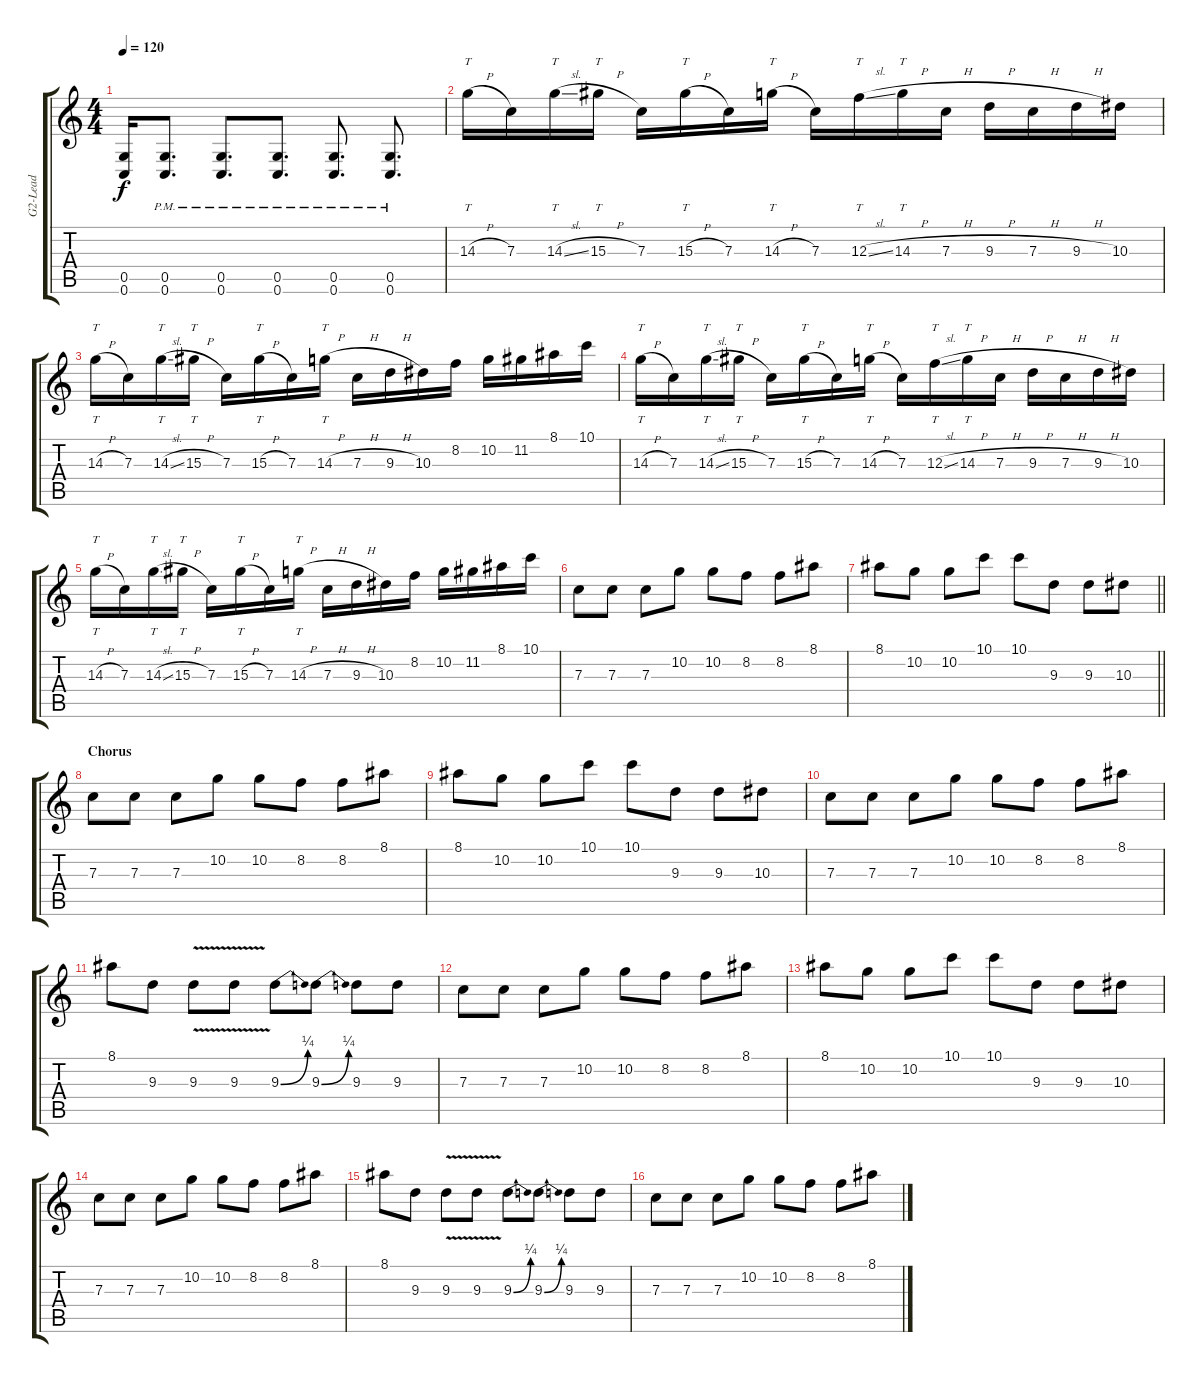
\track ("G2-Lead" "G2-Lead") {instrument distortionguitar}
\staff {score tabs}
\tuning (D4 A3 F3 C3 G2 C2) {hide}
\ts (4 4)
\tempo 120
\clef g2
\ks c
(0.5{t} 0.6{t}).16{dy f} (0.5{pm} 0.6{pm}).8{d} (0.5{pm} 0.6{pm}).8{d} (0.5{pm} 0.6{pm}).8{d} (0.5{pm} 0.6{pm}).8{d} (0.5{pm} 0.6{pm}).8{d} |
14.3{h}.16{tt} 7.3.16 14.3{sl}.16{tt} 15.3{h}.16{tt} 7.3.16 15.3{h}.16{tt} 7.3.16 14.3{h}.16{tt} 7.3.16 12.3{sl}.16{tt} 14.3{h}.16{tt} 7.3{h}.16 9.3{h}.16 7.3{h}.16 9.3{h}.16 10.3.16 |
14.3{h}.16{tt} 7.3.16 14.3{sl}.16{tt} 15.3{h}.16{tt} 7.3.16 15.3{h}.16{tt} 7.3.16 14.3{h}.16{tt} 7.3{h}.16 9.3{h}.16 10.3.16 8.2.16 10.2.16 11.2.16 8.1.16 10.1.16 |
14.3{h}.16{tt} 7.3.16 14.3{sl}.16{tt} 15.3{h}.16{tt} 7.3.16 15.3{h}.16{tt} 7.3.16 14.3{h}.16{tt} 7.3.16 12.3{sl}.16{tt} 14.3{h}.16{tt} 7.3{h}.16 9.3{h}.16 7.3{h}.16 9.3{h}.16 10.3.16 |
14.3{h}.16{tt} 7.3.16 14.3{sl}.16{tt} 15.3{h}.16{tt} 7.3.16 15.3{h}.16{tt} 7.3.16 14.3{h}.16{tt} 7.3{h}.16 9.3{h}.16 10.3.16 8.2.16 10.2.16 11.2.16 8.1.16 10.1.16 |
7.3.8 7.3.8 7.3.8 10.2.8 10.2.8 8.2.8 8.2.8 8.1.8 |
\barLineRight lightlight
8.1.8 10.2.8 10.2.8 10.1.8 10.1.8 9.3.8 9.3.8 10.3.8 |
\section ("" "Chorus")
7.3.8 7.3.8 7.3.8 10.2.8 10.2.8 8.2.8 8.2.8 8.1.8 |
8.1.8 10.2.8 10.2.8 10.1.8 10.1.8 9.3.8 9.3.8 10.3.8 |
7.3.8 7.3.8 7.3.8 10.2.8 10.2.8 8.2.8 8.2.8 8.1.8 |
8.1.8 9.3.8 9.3{v}.8 9.3{v}.8 9.3{be (bend 0 0 60 1)}.8 9.3{be (bend 0 0 60 1)}.8 9.3.8 9.3.8 |
7.3.8 7.3.8 7.3.8 10.2.8 10.2.8 8.2.8 8.2.8 8.1.8 |
8.1.8 10.2.8 10.2.8 10.1.8 10.1.8 9.3.8 9.3.8 10.3.8 |
7.3.8 7.3.8 7.3.8 10.2.8 10.2.8 8.2.8 8.2.8 8.1.8 |
8.1.8 9.3.8 9.3{v}.8 9.3{v}.8 9.3{be (bend 0 0 60 1)}.8 9.3{be (bend 0 0 60 1)}.8 9.3.8 9.3.8 |
7.3.8 7.3.8 7.3.8 10.2.8 10.2.8 8.2.8 8.2.8 8.1.8
